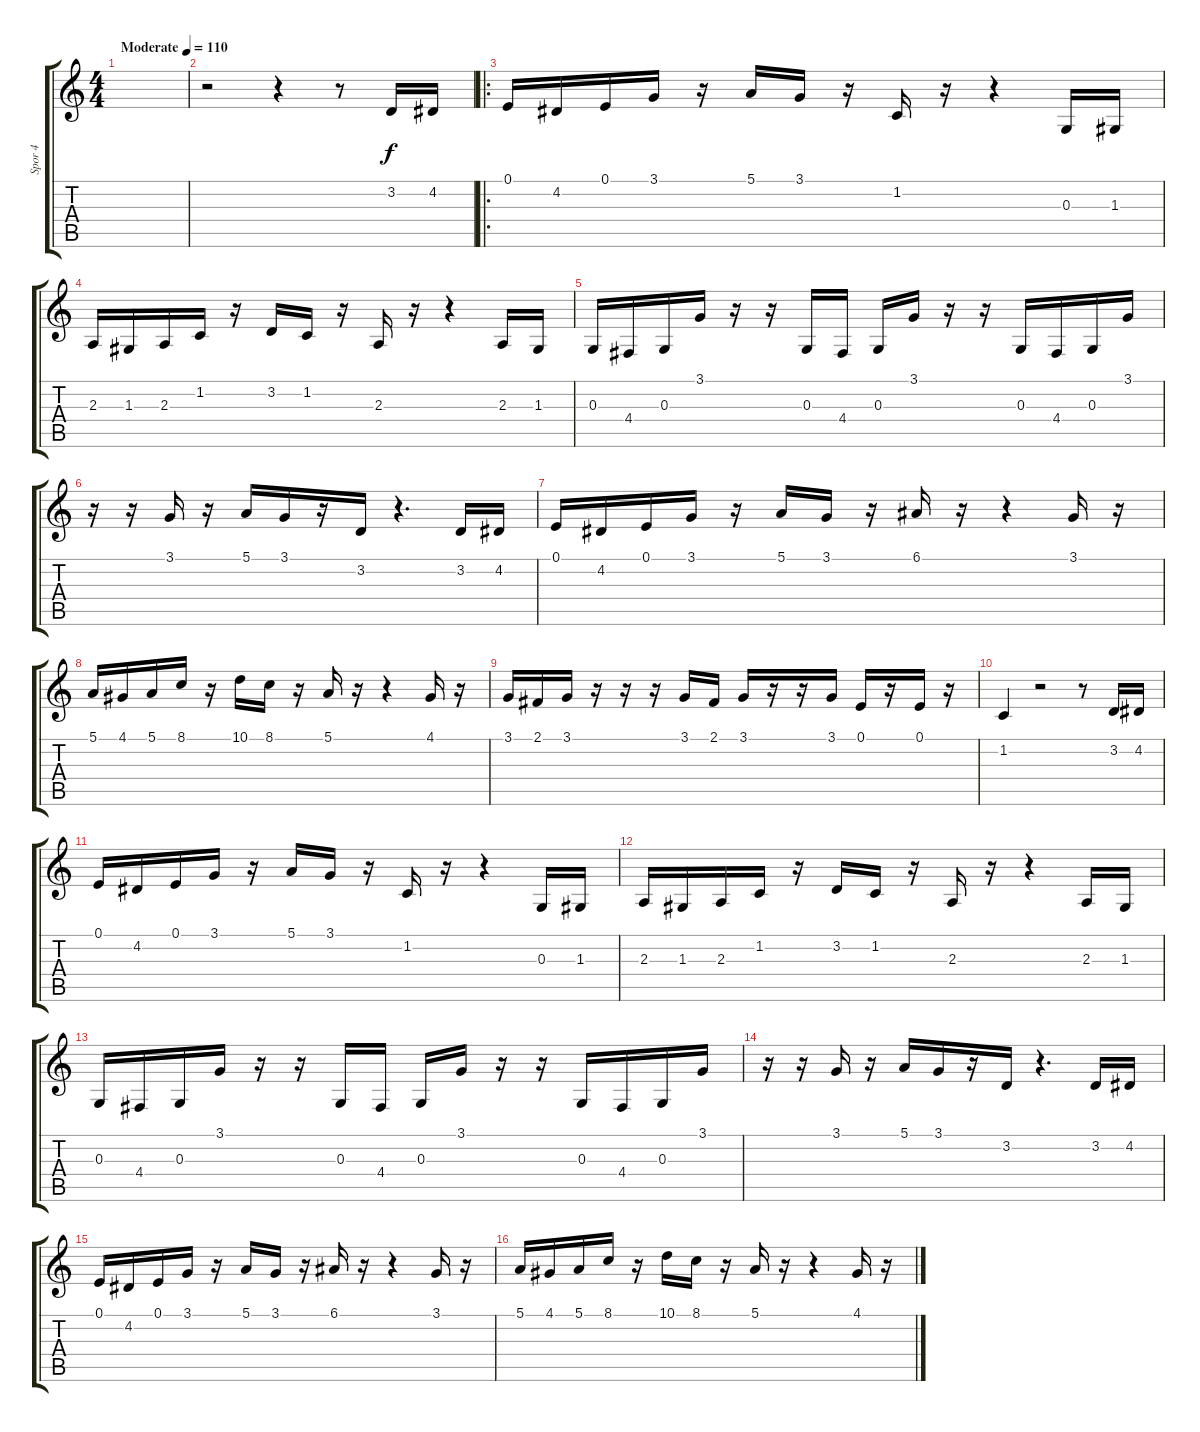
\track ("Spor 4" "Spor 4") {instrument lead6voice}
\staff {score tabs}
\tuning (E4 B3 G3 D3 A2 E2) {hide}
\ts (4 4)
\tempo (110 "Moderate")
\clef g2
\ks c
|
r.2 r.4 r.8 3.2.16 4.2.16 |
\ro
0.1.16 4.2.16 0.1.16 3.1.16 r.16 5.1.16 3.1.16 r.16 1.2.16 r.16 r.4 0.3.16 1.3.16 |
2.3.16 1.3.16 2.3.16 1.2.16 r.16 3.2.16 1.2.16 r.16 2.3.16 r.16 r.4 2.3.16 1.3.16 |
0.3.16 4.4.16 0.3.16 3.1.16 r.16 r.16 0.3.16 4.4.16 0.3.16 3.1.16 r.16 r.16 0.3.16 4.4.16 0.3.16 3.1.16 |
r.16 r.16 3.1.16 r.16 5.1.16 3.1.16 r.16 3.2.16 r.4{d} 3.2.16 4.2.16 |
0.1.16 4.2.16 0.1.16 3.1.16 r.16 5.1.16 3.1.16 r.16 6.1.16 r.16 r.4 3.1.16 r.16 |
5.1.16 4.1.16 5.1.16 8.1.16 r.16 10.1.16 8.1.16 r.16 5.1.16 r.16 r.4 4.1.16 r.16 |
3.1.16 2.1.16 3.1.16 r.16 r.16 r.16 3.1.16 2.1.16 3.1.16 r.16 r.16 3.1.16 0.1.16 r.16 0.1.16 r.16 |
1.2.4 r.2 r.8 3.2.16 4.2.16 |
0.1.16 4.2.16 0.1.16 3.1.16 r.16 5.1.16 3.1.16 r.16 1.2.16 r.16 r.4 0.3.16 1.3.16 |
2.3.16 1.3.16 2.3.16 1.2.16 r.16 3.2.16 1.2.16 r.16 2.3.16 r.16 r.4 2.3.16 1.3.16 |
0.3.16 4.4.16 0.3.16 3.1.16 r.16 r.16 0.3.16 4.4.16 0.3.16 3.1.16 r.16 r.16 0.3.16 4.4.16 0.3.16 3.1.16 |
r.16 r.16 3.1.16 r.16 5.1.16 3.1.16 r.16 3.2.16 r.4{d} 3.2.16 4.2.16 |
0.1.16 4.2.16 0.1.16 3.1.16 r.16 5.1.16 3.1.16 r.16 6.1.16 r.16 r.4 3.1.16 r.16 |
5.1.16 4.1.16 5.1.16 8.1.16 r.16 10.1.16 8.1.16 r.16 5.1.16 r.16 r.4 4.1.16 r.16
